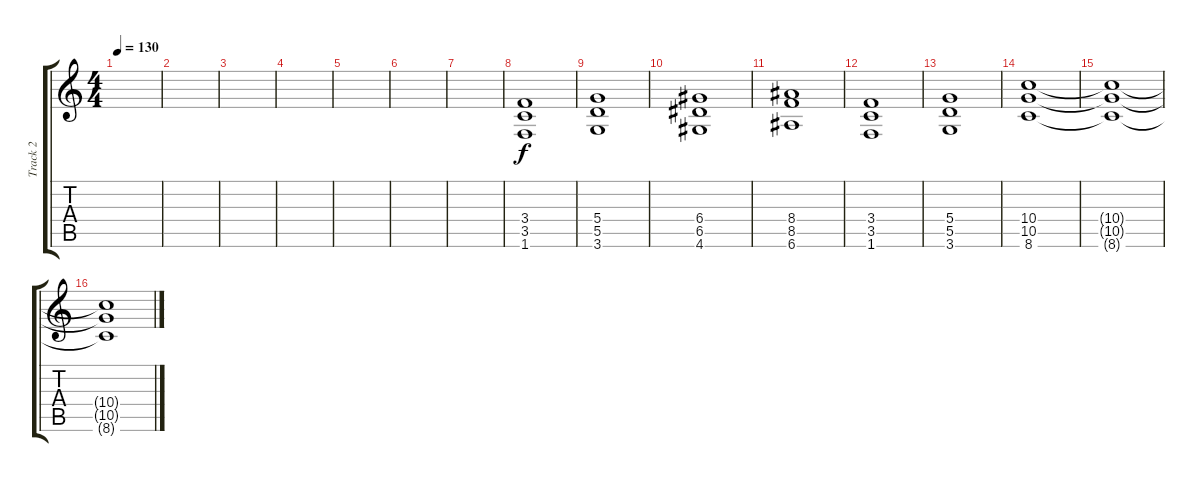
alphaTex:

\track ("Track 2" "Track 2") {instrument overdrivenguitar}
\staff {score tabs}
\tuning (E4 B3 G3 D3 A2 E2) {hide}
\ts (4 4)
\tempo 130
\clef g2
\ks c
|
|
|
|
|
|
|
(3.4 3.5 1.6).1 |
(5.4 5.5 3.6).1 |
(6.4 6.5 4.6).1 |
(8.4 8.5 6.6).1 |
(3.4 3.5 1.6).1 |
(5.4 5.5 3.6).1 |
(10.4 10.5 8.6).1 |
(10.4{t} 10.5{t} 8.6{t}).1 |
(10.4{t} 10.5{t} 8.6{t}).1
